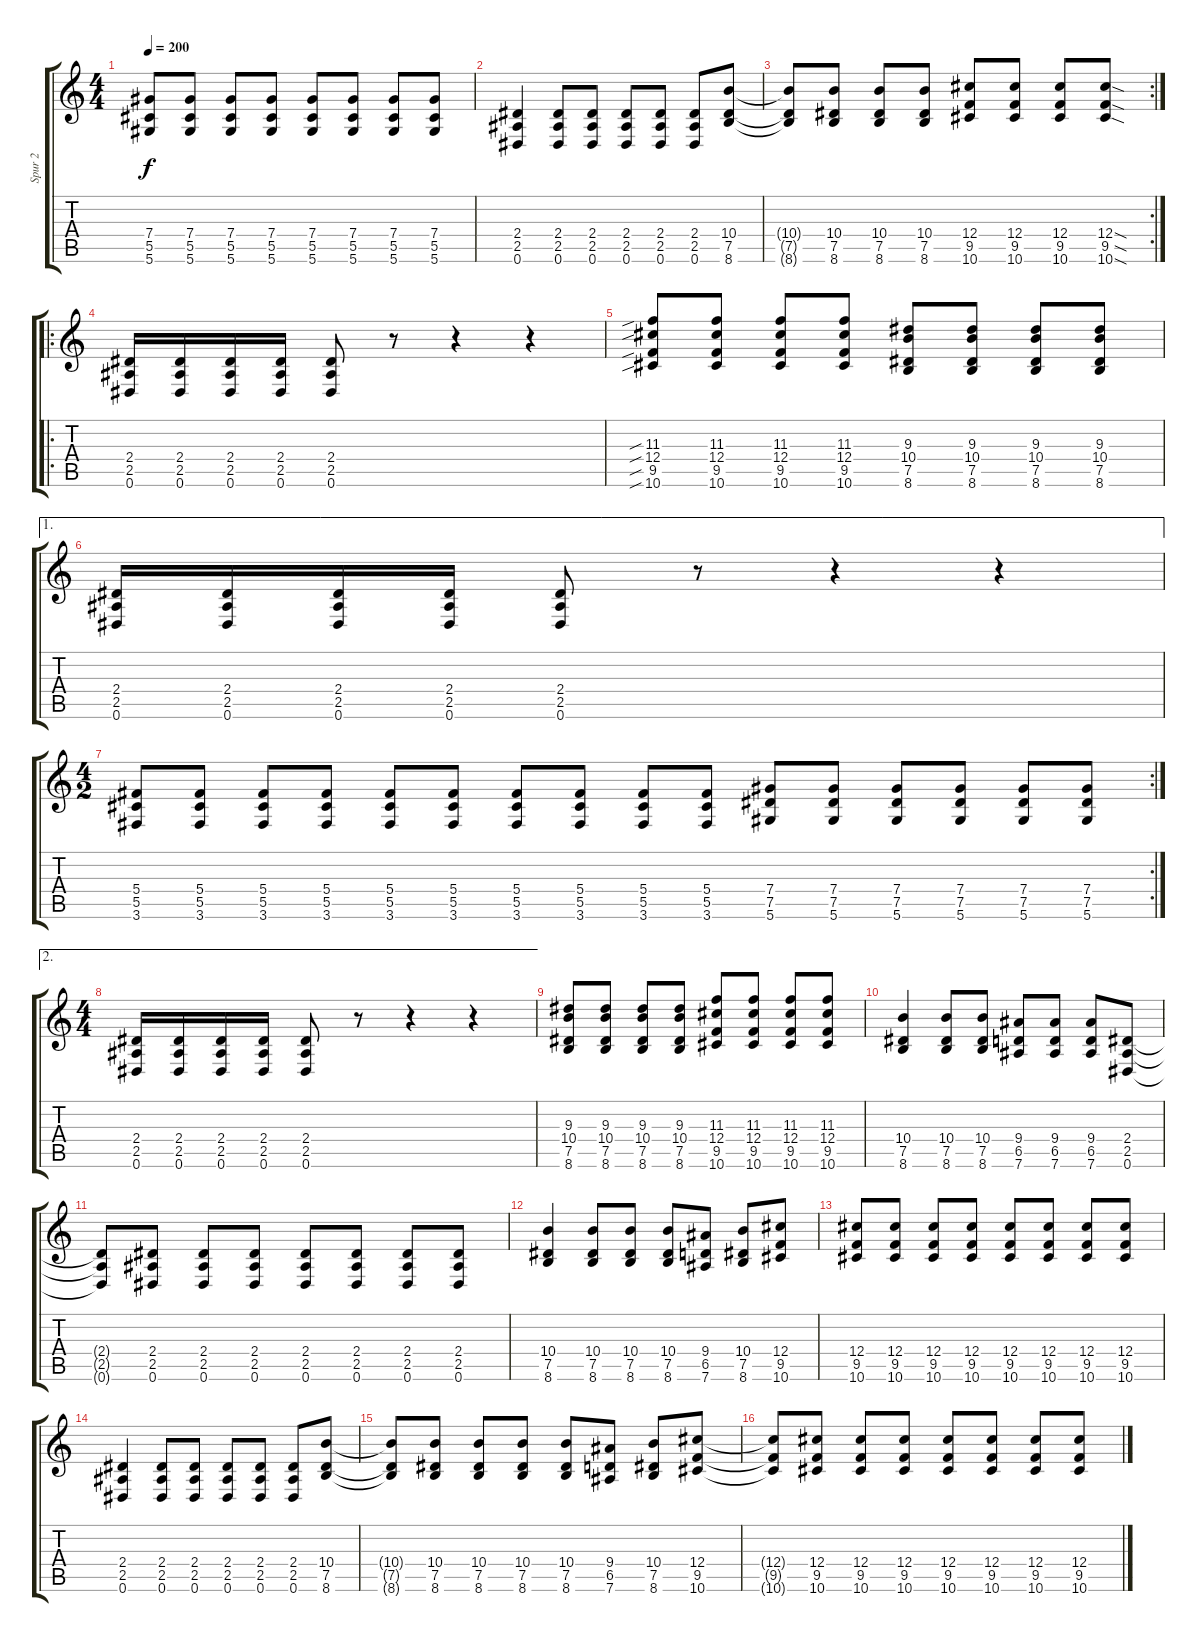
\track ("Spur 2" "Spur 2") {instrument distortionguitar}
\staff {score tabs}
\tuning (Eb4 Bb3 Gb3 Db3 Ab2 Eb2) {hide}
\ts (4 4)
\tempo 200
\clef g2
\ks c
(7.4{t} 5.5{t} 5.6{t}).8{dy f} (7.4 5.5 5.6).8 (7.4 5.5 5.6).8 (7.4 5.5 5.6).8 (7.4 5.5 5.6).8 (7.4 5.5 5.6).8 (7.4 5.5 5.6).8 (7.4 5.5 5.6).8 |
(2.4 2.5 0.6).4 (2.4 2.5 0.6).8 (2.4 2.5 0.6).8 (2.4 2.5 0.6).8 (2.4 2.5 0.6).8 (2.4 2.5 0.6).8 (10.4 7.5 8.6).8 |
\rc 2
(10.4{t} 7.5{t} 8.6{t}).8 (10.4 7.5 8.6).8 (10.4 7.5 8.6).8 (10.4 7.5 8.6).8 (12.4 9.5 10.6).8 (12.4 9.5 10.6).8 (12.4 9.5 10.6).8 (12.4{sod} 9.5{sod} 10.6{sod}).8 |
\ro
(2.4 2.5 0.6).16 (2.4 2.5 0.6).16 (2.4 2.5 0.6).16 (2.4 2.5 0.6).16 (2.4 2.5 0.6).8 r.8 r.4 r.4 |
(11.3{sib} 12.4{sib} 9.5{sib} 10.6{sib}).8 (11.3 12.4 9.5 10.6).8 (11.3 12.4 9.5 10.6).8 (11.3 12.4 9.5 10.6).8 (9.3 10.4 7.5 8.6).8 (9.3 10.4 7.5 8.6).8 (9.3 10.4 7.5 8.6).8 (9.3 10.4 7.5 8.6).8 |
\ae 1
(2.4 2.5 0.6).16 (2.4 2.5 0.6).16 (2.4 2.5 0.6).16 (2.4 2.5 0.6).16 (2.4 2.5 0.6).8 r.8 r.4 r.4 |
\rc 2
\ts (4 2)
(5.4 5.5 3.6).8 (5.4 5.5 3.6).8 (5.4 5.5 3.6).8 (5.4 5.5 3.6).8 (5.4 5.5 3.6).8 (5.4 5.5 3.6).8 (5.4 5.5 3.6).8 (5.4 5.5 3.6).8 (5.4 5.5 3.6).8 (5.4 5.5 3.6).8 (7.4 7.5 5.6).8 (7.4 7.5 5.6).8 (7.4 7.5 5.6).8 (7.4 7.5 5.6).8 (7.4 7.5 5.6).8 (7.4 7.5 5.6).8 |
\ae 2
\ts (4 4)
(2.4 2.5 0.6).16 (2.4 2.5 0.6).16 (2.4 2.5 0.6).16 (2.4 2.5 0.6).16 (2.4 2.5 0.6).8 r.8 r.4 r.4 |
(9.3 10.4 7.5 8.6).8 (9.3 10.4 7.5 8.6).8 (9.3 10.4 7.5 8.6).8 (9.3 10.4 7.5 8.6).8 (11.3 12.4 9.5 10.6).8 (11.3 12.4 9.5 10.6).8 (11.3 12.4 9.5 10.6).8 (11.3 12.4 9.5 10.6).8 |
(10.4 7.5 8.6).4 (10.4 7.5 8.6).8 (10.4 7.5 8.6).8 (9.4 6.5 7.6).8 (9.4 6.5 7.6).8 (9.4 6.5 7.6).8 (2.4 2.5 0.6).8 |
(2.4{t} 2.5{t} 0.6{t}).8 (2.4 2.5 0.6).8 (2.4 2.5 0.6).8 (2.4 2.5 0.6).8 (2.4 2.5 0.6).8 (2.4 2.5 0.6).8 (2.4 2.5 0.6).8 (2.4 2.5 0.6).8 |
(10.4 7.5 8.6).4 (10.4 7.5 8.6).8 (10.4 7.5 8.6).8 (10.4 7.5 8.6).8 (9.4 6.5 7.6).8 (10.4 7.5 8.6).8 (12.4 9.5 10.6).8 |
(12.4 9.5 10.6).8 (12.4 9.5 10.6).8 (12.4 9.5 10.6).8 (12.4 9.5 10.6).8 (12.4 9.5 10.6).8 (12.4 9.5 10.6).8 (12.4 9.5 10.6).8 (12.4 9.5 10.6).8 |
(2.4 2.5 0.6).4 (2.4 2.5 0.6).8 (2.4 2.5 0.6).8 (2.4 2.5 0.6).8 (2.4 2.5 0.6).8 (2.4 2.5 0.6).8 (10.4 7.5 8.6).8 |
(10.4{t} 7.5{t} 8.6{t}).8 (10.4 7.5 8.6).8 (10.4 7.5 8.6).8 (10.4 7.5 8.6).8 (10.4 7.5 8.6).8 (9.4 6.5 7.6).8 (10.4 7.5 8.6).8 (12.4 9.5 10.6).8 |
(12.4{t} 9.5{t} 10.6{t}).8 (12.4 9.5 10.6).8 (12.4 9.5 10.6).8 (12.4 9.5 10.6).8 (12.4 9.5 10.6).8 (12.4 9.5 10.6).8 (12.4 9.5 10.6).8 (12.4 9.5 10.6).8
